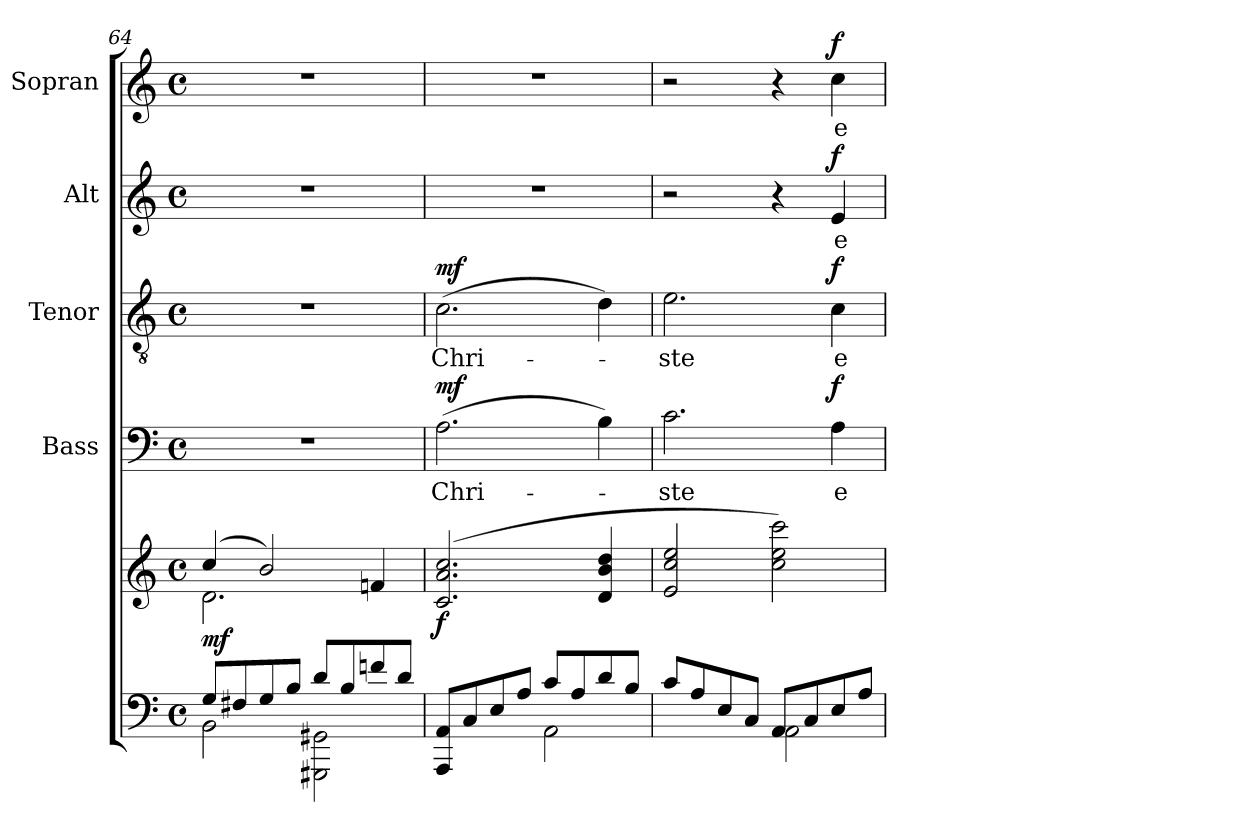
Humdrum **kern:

**kern	**kern	**dynam	**kern	**text	**dynam	**kern	**text	**dynam	**kern	**text	**dynam	**kern	**text	**dynam
*part5	*part5	*part5	*part4	*part4	*part4	*part3	*part3	*part3	*part2	*part2	*part2	*part1	*part1	*part1
*staff6	*staff5	*staff5/6	*staff4	*staff4	*staff4	*staff3	*staff3	*staff3	*staff2	*staff2	*staff2	*staff1	*staff1	*staff1
*	*	*	*I"Bass	*	*	*I"Tenor	*	*	*I"Alt	*	*	*I"Sopran	*	*
*	*	*	*I'B.	*	*	*I'T.	*	*	*I'A.	*	*	*I'S.	*	*
*clefF4	*clefG2	*	*clefF4	*	*	*clefGv2	*	*	*clefG2	*	*	*clefG2	*	*
*k[]	*k[]	*	*k[]	*	*	*k[]	*	*	*k[]	*	*	*k[]	*	*
*C:	*C:	*	*C:	*	*	*C:	*	*	*C:	*	*	*C:	*	*
*M4/4	*M4/4	*	*M4/4	*	*	*M4/4	*	*	*M4/4	*	*	*M4/4	*	*
*met(c)	*met(c)	*	*met(c)	*	*	*met(c)	*	*	*met(c)	*	*	*met(c)	*	*
=64	=64	=64	=64	=64	=64	=64	=64	=64	=64	=64	=64	=64	=64	=64
*^	*^	*	*	*	*	*	*	*	*	*	*	*	*	*
!	!	!	!	!LO:DY:b	!	!	!	!	!	!	!	!	!	!	!	!
8G/L	2BB\	(4cc/	2.d\	mf	1r	.	.	1r	.	.	1r	.	.	1r	.	.
8F#X/	.	.	.	.	.	.	.	.	.	.	.	.	.	.	.	.
8G/	.	2b/)	.	.	.	.	.	.	.	.	.	.	.	.	.	.
8B/J	.	.	.	.	.	.	.	.	.	.	.	.	.	.	.	.
8d/L	2GGG#X\ 2GG#X\	.	.	.	.	.	.	.	.	.	.	.	.	.	.	.
8B/	.	.	.	.	.	.	.	.	.	.	.	.	.	.	.	.
8fn/	.	4fn/	4ryy	.	.	.	.	.	.	.	.	.	.	.	.	.
8d/J	.	.	.	.	.	.	.	.	.	.	.	.	.	.	.	.
*	*	*v	*v	*	*	*	*	*	*	*	*	*	*	*	*	*
=65	=65	=65	=65	=65	=65	=65	=65	=65	=65	=65	=65	=65	=65	=65	=65
!	!	!	!LO:DY:b	!	!LO:LY:b	!LO:DY:a	!	!LO:LY:b	!LO:DY:a	!	!	!	!	!	!
8AAA/ 8AA/L	2ryy	(2.c/ 2.a/ 2.cc/	f	(>2.A\	Chri-	mf	(>2.c\	Chri-	mf	1r	.	.	1r	.	.
8C/	.	.	.	.	.	.	.	.	.	.	.	.	.	.	.
8E/	.	.	.	.	.	.	.	.	.	.	.	.	.	.	.
8A/J	.	.	.	.	.	.	.	.	.	.	.	.	.	.	.
8c/L	2AA\	.	.	.	.	.	.	.	.	.	.	.	.	.	.
8A/	.	.	.	.	.	.	.	.	.	.	.	.	.	.	.
8d/	.	4d/ 4b/ 4dd/	.	4B\)	.	.	4d\)	.	.	.	.	.	.	.	.
8B/J	.	.	.	.	.	.	.	.	.	.	.	.	.	.	.
!!LO:PB:g=z
=66	=66	=66	=66	=66	=66	=66	=66	=66	=66	=66	=66	=66	=66	=66	=66
!	!	!	!	!	!LO:LY:b	!	!	!LO:LY:b	!	!	!	!	!	!	!
8c/L	2ryy	2e/ 2cc/ 2ee/	.	2.c\	-ste	.	2.e\	-ste	.	2r	.	.	2r	.	.
8A/	.	.	.	.	.	.	.	.	.	.	.	.	.	.	.
8E/	.	.	.	.	.	.	.	.	.	.	.	.	.	.	.
8C/J	.	.	.	.	.	.	.	.	.	.	.	.	.	.	.
8AA/L	2AA\	2cc\ 2ee\ 2ccc\)	.	.	.	.	.	.	.	4r	.	.	4r	.	.
8C/	.	.	.	.	.	.	.	.	.	.	.	.	.	.	.
!	!	!	!	!	!LO:LY:b	!LO:DY:a	!	!LO:LY:b	!LO:DY:a	!	!LO:LY:b	!LO:DY:a	!	!LO:LY:b	!LO:DY:a
8E/	.	.	.	4A\	e-	f	4c\	e-	f	4e/	e-	f	4cc\	e-	f
8A/J	.	.	.	.	.	.	.	.	.	.	.	.	.	.	.
*v	*v	*	*	*	*	*	*	*	*	*	*	*	*	*	*
=	=	=	=	=	=	=	=	=	=	=	=	=	=	=
*-	*-	*-	*-	*-	*-	*-	*-	*-	*-	*-	*-	*-	*-	*-
